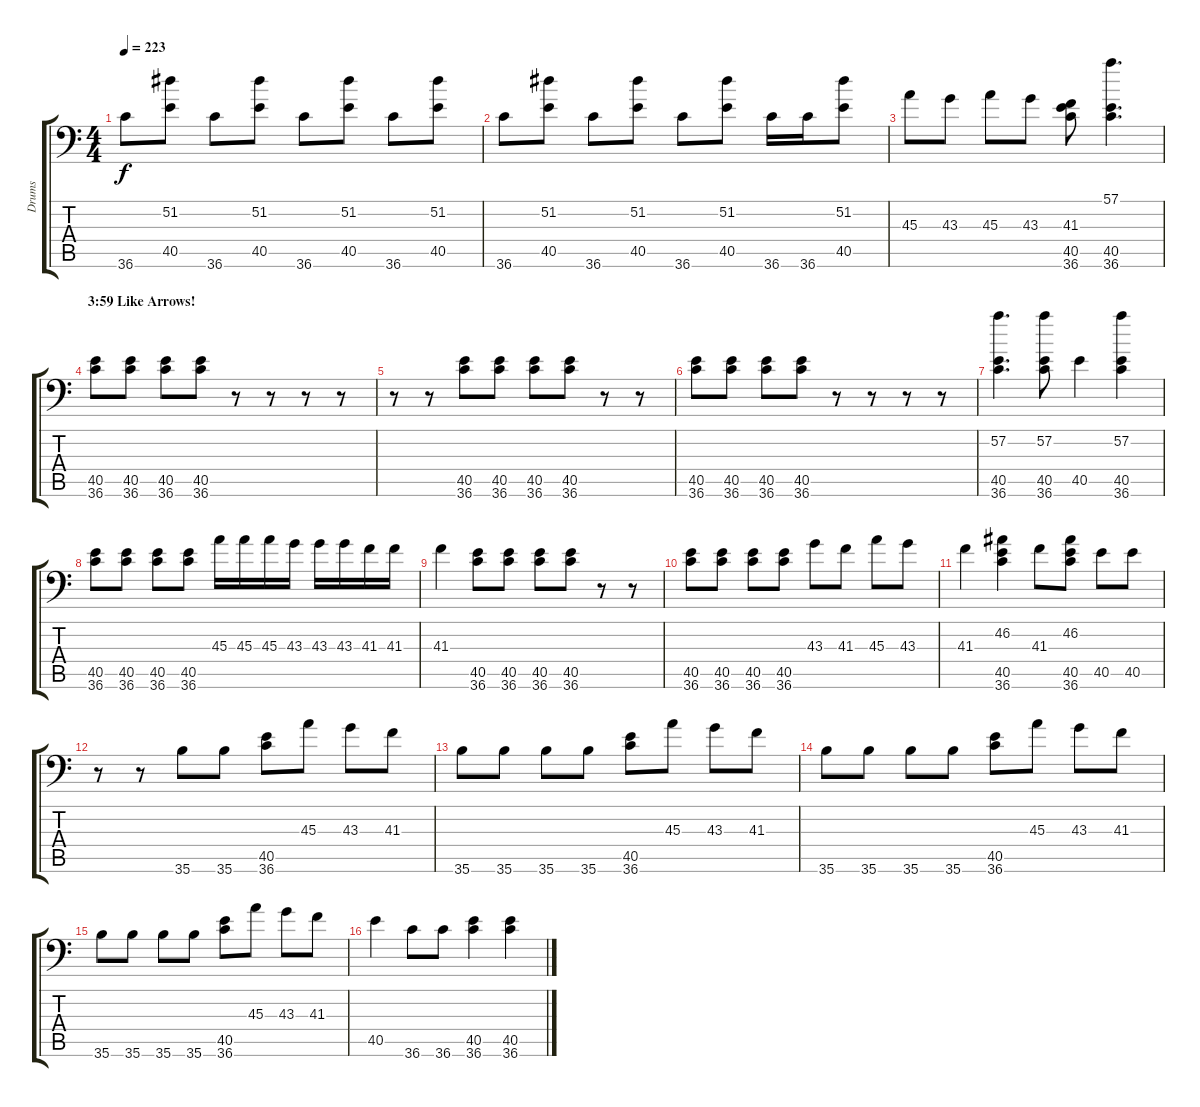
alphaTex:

\track ("Drums" "Drums") {instrument acousticgrandpiano}
\staff {score tabs}
\tuning (C-1 C-1 C-1 C-1 C-1 C-1) {hide}
\ts (4 4)
\tempo 223
\clef f4
\ks c
36.6.8{dy f} (51.2 40.5).8 36.6.8 (51.2 40.5).8 36.6.8 (51.2 40.5).8 36.6.8 (51.2 40.5).8 |
36.6.8 (51.2 40.5).8 36.6.8 (51.2 40.5).8 36.6.8 (51.2 40.5).8 36.6.16 36.6.16 (51.2 40.5).8 |
45.3.8 43.3.8 45.3.8 43.3.8 (41.3 40.5 36.6).8 (57.1 40.5 36.6).4{d} |
\section ("" "3:59 Like Arrows!")
(40.5 36.6).8 (40.5 36.6).8 (40.5 36.6).8 (40.5 36.6).8 r.8 r.8 r.8 r.8 |
r.8 r.8 (40.5 36.6).8 (40.5 36.6).8 (40.5 36.6).8 (40.5 36.6).8 r.8 r.8 |
(40.5 36.6).8 (40.5 36.6).8 (40.5 36.6).8 (40.5 36.6).8 r.8 r.8 r.8 r.8 |
(57.2 40.5 36.6).4{d} (57.2 40.5 36.6).8 40.5.4 (57.2 40.5 36.6).4 |
(40.5 36.6).8 (40.5 36.6).8 (40.5 36.6).8 (40.5 36.6).8 45.3.16 45.3.16 45.3.16 43.3.16 43.3.16 43.3.16 41.3.16 41.3.16 |
41.3.4 (40.5 36.6).8 (40.5 36.6).8 (40.5 36.6).8 (40.5 36.6).8 r.8 r.8 |
(40.5 36.6).8 (40.5 36.6).8 (40.5 36.6).8 (40.5 36.6).8 43.3.8 41.3.8 45.3.8 43.3.8 |
41.3.4 (46.2 40.5 36.6).4 41.3.8 (46.2 40.5 36.6).8 40.5.8 40.5.8 |
r.8 r.8 35.6.8 35.6.8 (40.5 36.6).8 45.3.8 43.3.8 41.3.8 |
35.6.8 35.6.8 35.6.8 35.6.8 (40.5 36.6).8 45.3.8 43.3.8 41.3.8 |
35.6.8 35.6.8 35.6.8 35.6.8 (40.5 36.6).8 45.3.8 43.3.8 41.3.8 |
35.6.8 35.6.8 35.6.8 35.6.8 (40.5 36.6).8 45.3.8 43.3.8 41.3.8 |
40.5.4 36.6.8 36.6.8 (40.5 36.6).4 (40.5 36.6).4
